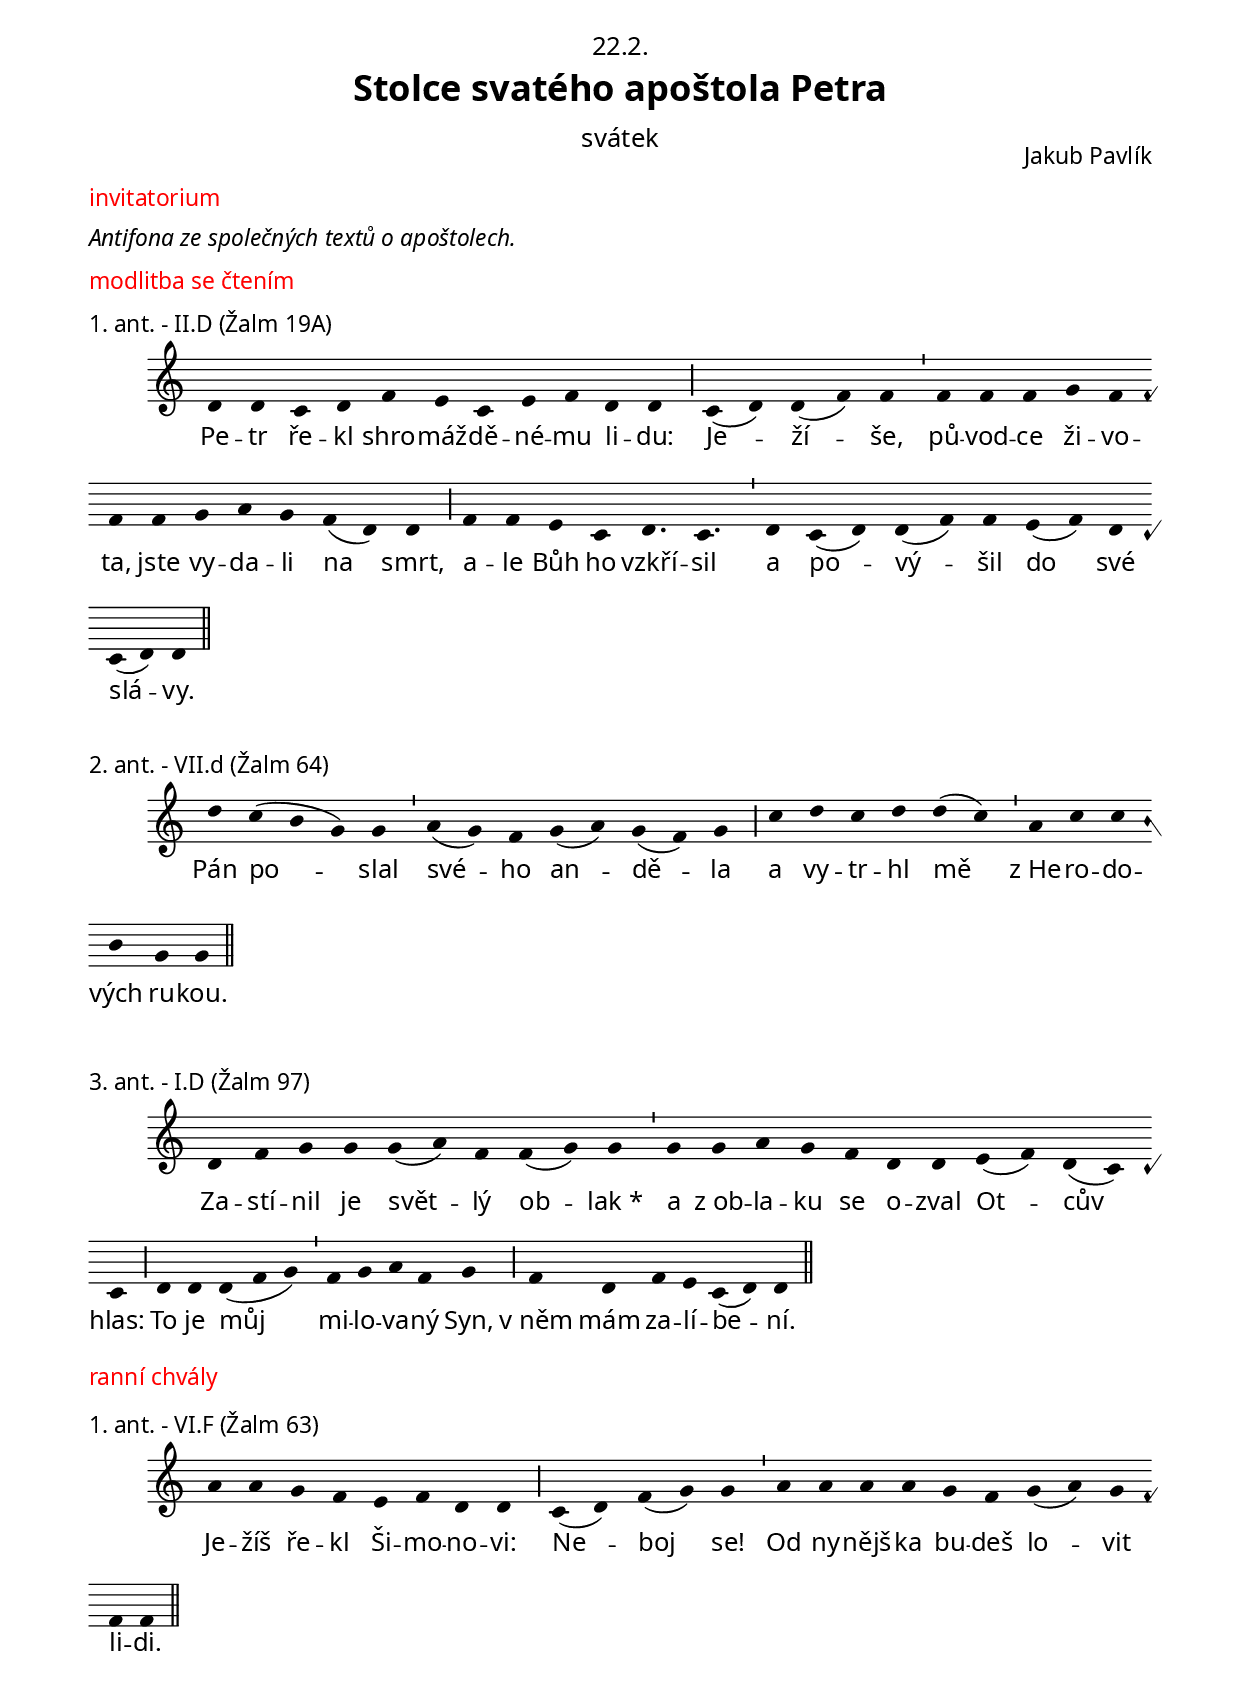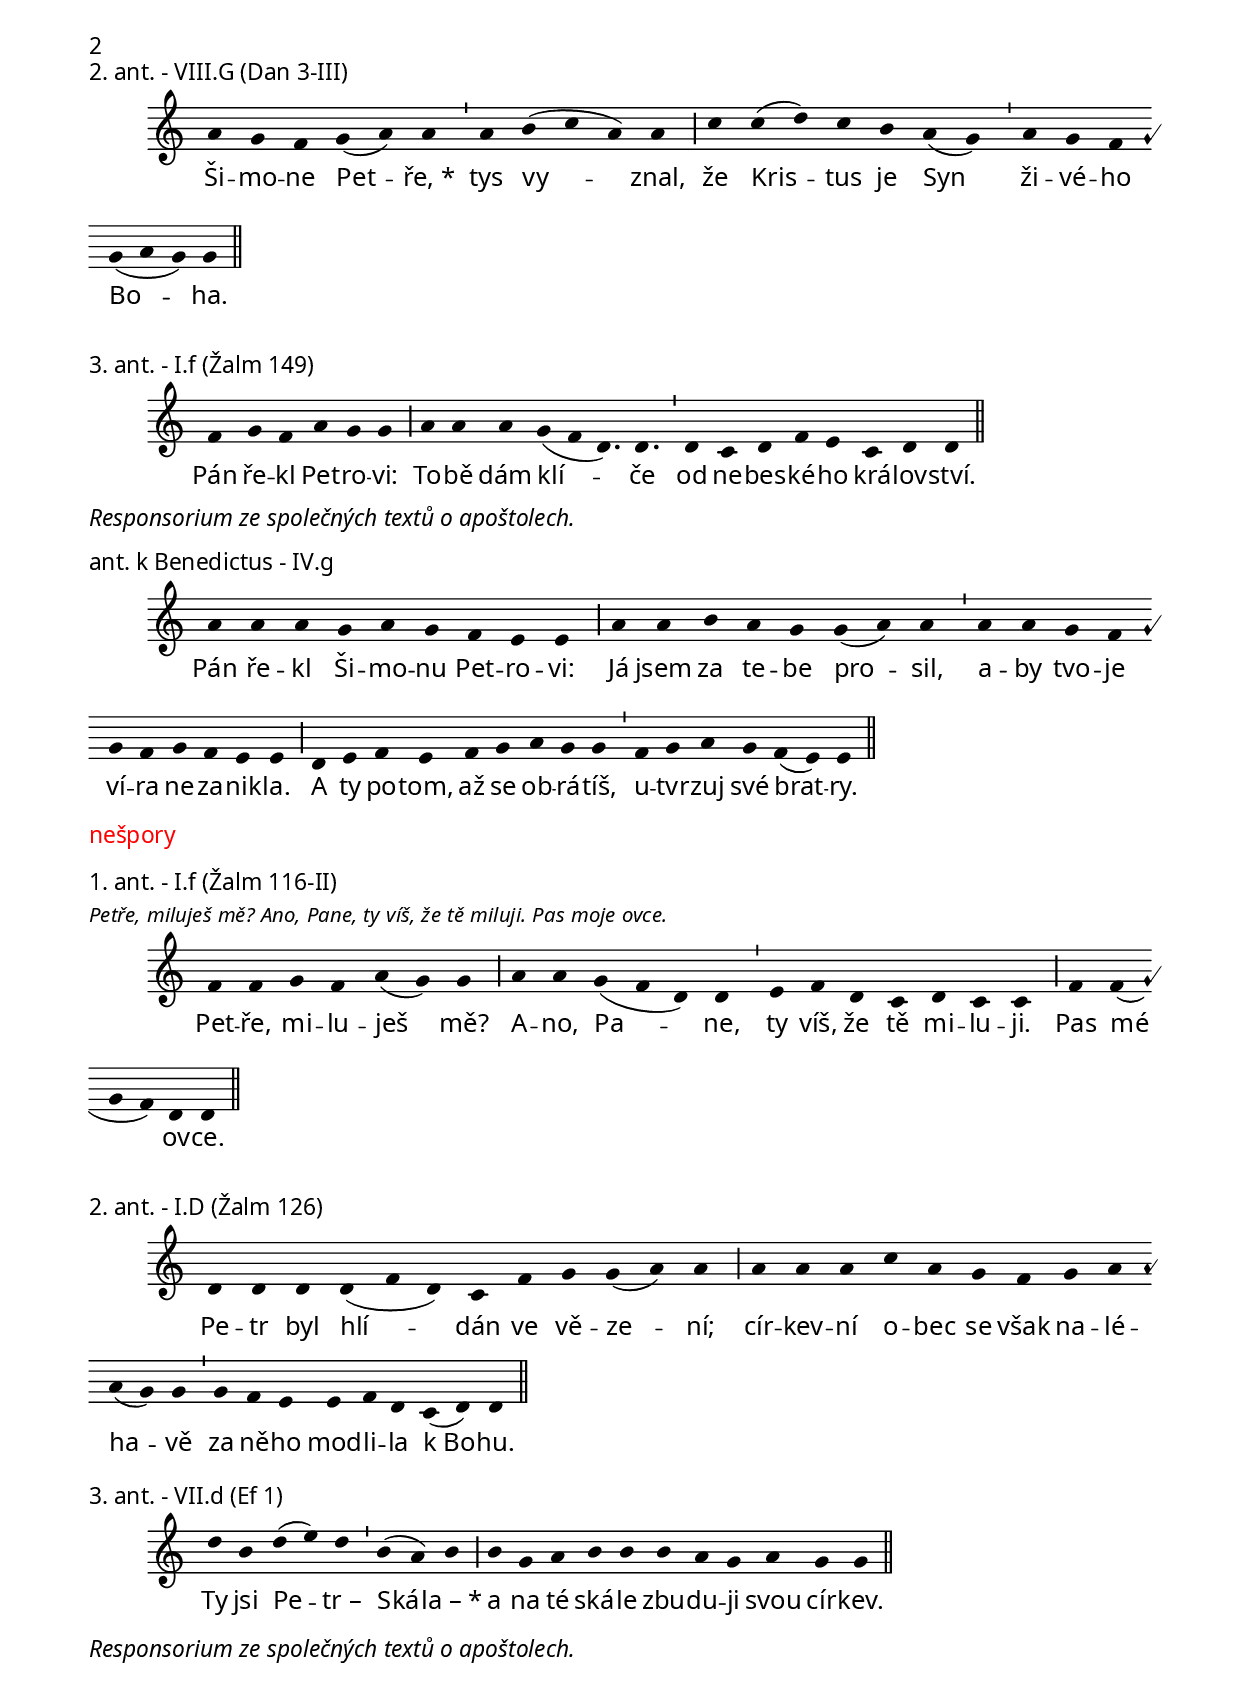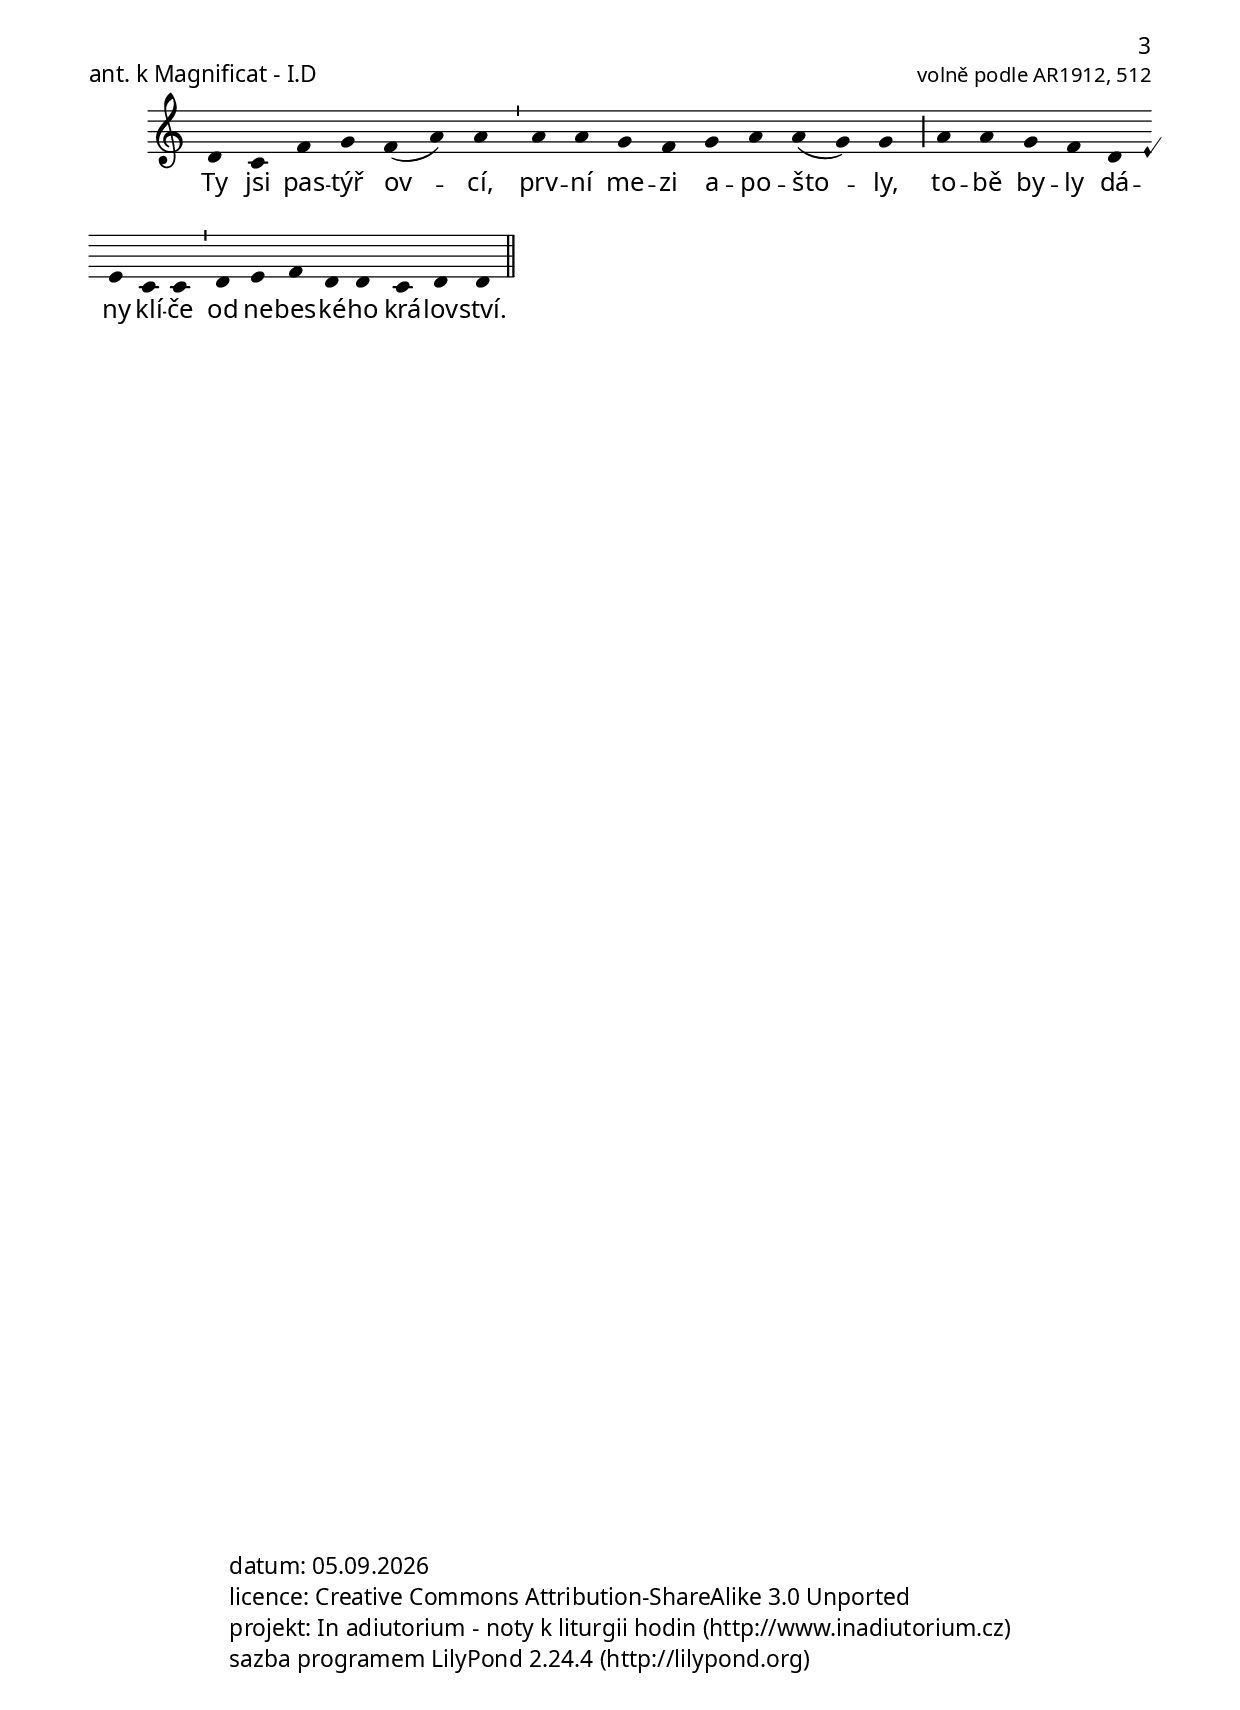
\version "2.16.0"

\include "../spolecne.ly"
\include "../dilyresponsorii.ly"

\header {
  title = \markup\titleSvatek
            "Stolce svatého apoštola Petra"
            svátek
            22.2.
  composer = "Jakub Pavlík"
}

\markup {\nadpisHodinka {"invitatorium"}}

\markup\italic\chant-ref "invit" "commune/commune_apostol.ly#invit" {
  Antifona ze společných textů o apoštolech.
}

\markup {\nadpisHodinka {"modlitba se čtením"}}

\score {
  \relative c' {
    \choralniRezim
    d4 d c d f e c e f d d \barMaior
    c( d) d( f) f \barMin
    f f f g f f
    f g a g f( d) d \barMaior
    f f e c d4. c \barMin
    d4 c( d) d( f) f e( f) d c( d) d \barFinalis
  }
  \addlyrics {
    Pe -- tr ře -- kl shro -- máž -- dě -- né -- mu li -- du:
    Je -- ží -- še,
    pů -- vod -- ce ži -- vo -- ta,
    jste vy -- da -- li na smrt,
    a -- le Bůh ho vzkří -- sil
    a po -- vý -- šil do své slá -- vy.
  }
  \header {
    quid = "1. ant."
    modus = "II"
    differentia = "D"
    psalmus = "Žalm 19A"
    id = "mc-a1"
    piece = \markup {\sestavTitulek}
  }
}

\score {
  \relative c'' {
    \choralniRezim
    d4 c( b g) g \barMin
    a( g) f g( a) g( f) g \barMaior
    c d c d d( c) \barMin
    a c c b g g \barFinalis
  }
  \addlyrics {
    Pán po -- slal
    své -- ho an -- dě -- la
    a vy -- tr -- hl mě
    z_He -- ro -- do -- vých ru -- kou.
  }
  \header {
    quid = "2. ant."
    modus = "VII"
    differentia = "d"
    psalmus = "Žalm 64"
    id = "mc-a2"
    piece = \markup {\sestavTitulek}
  }
}

\score {
  \relative c' {
    \choralniRezim
    d4 f g g g( a) f f( g) g \barMin
    g g a g f d d e( f) d( c) c \barMaior
    d d d( f g) \barMin f g a f g \barMaior
    f d f e c( d) d \barFinalis
  }
  \addlyrics {
    Za -- stí -- nil je svět -- lý ob -- lak_*
    a z_ob -- la -- ku se o -- zval Ot -- cův hlas:
    To je můj mi -- lo -- va -- ný Syn,
    v_něm mám za -- lí -- be -- ní.
  }
  \header {
    quid = "3. ant."
    modus = "I"
    differentia = "D"
    psalmus = "Žalm 97"
    id = "mc-a3"
    fial = "sanktoral/0806promenenipane.ly#2ne-a2"
    piece = \markup {\sestavTitulek}
  }
}

\markup {\nadpisHodinka {"ranní chvály"}}

\score {
  \relative c'' {
    \choralniRezim
    a4 a g f e f d d \barMaior
    c( d) f( g) g \barMin
    a a a a g f g( a) g f f \barFinalis
  }
  \addlyrics {
    Je -- žíš ře -- kl Ši -- mo -- no -- vi:
    Ne -- boj se!
    Od ny -- nějš -- ka bu -- deš lo -- vit li -- di.
  }
  \header {
    quid = "1. ant."
    modus = "VI"
    differentia = "F"
    psalmus = "Žalm 63"
    fial = "fial://antifony/mezidobi_nedeleC_02_10.ly#ne5c-ne2-mag"
    id = "rch-a1"
    piece = \markup {\sestavTitulek}
  }
}

\score {
  \relative c'' {
    \choralniRezim
    a4 g f g( a) a \barMin
    a b( c a) a \barMaior
    c c( d) c b a( g) \barMin
    a g f g( a g) g \barFinalis
  }
  \addlyrics {
    Ši -- mo -- ne Pet -- ře,_*
    tys vy -- znal,
    že Kris -- tus je Syn
    ži -- vé -- ho Bo -- ha.
  }
  \header {
    quid = "2. ant."
    modus = "VIII"
    differentia = "G"
    psalmus = "Dan 3-III"
    fial = "fial://sanktoral/0629petraapavla.ly#1ne-a1"
    id = "rch-a2"
    piece = \markup {\sestavTitulek}
  }
}

\score {
  \relative c' {
    \choralniRezim
    f4 g f a g g \barMaior
    a a a g( f d4.) d \barMin
    d4 c d f e c d d \barFinalis
  }
  \addlyrics {
    Pán ře -- kl Pet -- ro -- vi:
    To -- bě dám klí -- če
    od ne -- bes -- ké -- ho krá -- lov -- ství.
  }
  \header {
    quid = "3. ant."
    modus = "I"
    differentia = "f"
    psalmus = "Žalm 149"
    id = "rch-a3"
    piece = \markup {\sestavTitulek}
  }
}

\markup\italic\chant-ref "rch-r" "commune/commune_apostol.ly#rch-resp" {
  Responsorium ze společných textů o apoštolech.
}

\score {
  \relative c'' {
    \choralniRezim
    a4 a a g a g f e e \barMaior
    a a b a g g( a) a \barMin
    a a g f g f g f e e \barMaior
    d e f e f g a g g \barMin
    f g a g f( e) e \barFinalis
  }
  \addlyrics {
    Pán ře -- kl Ši -- mo -- nu Pet -- ro -- vi:
    Já jsem za te -- be pro -- sil,
    a -- by tvo -- je ví -- ra ne -- za -- nik -- la.
    A ty po -- tom,  až se ob -- rá -- tíš,
    u -- tvr -- zuj své brat -- ry.
  }
  \header {
    quid = "ant. k Benedictus"
    modus = "IV"
    differentia = "g"
    psalmus = ""
    id = "rch-aben"
    fons = "kousek z: Petra a Pavla, 2. nesp., 1. a."
    piece = \markup {\sestavTitulekBezZalmu}
  }
}

\markup {\nadpisHodinka {"nešpory"}}

\score {
  \relative c' {
    \choralniRezim
    f4 f g f a( g) g \barMaior
    a a g( f d) d \barMin e f d c d c c \barMaior
    f f( g f) d d \barFinalis
  }
  \addlyrics {
    Pet -- ře, mi -- lu -- ješ mě?
    A -- no, Pa -- ne, ty víš, že tě mi -- lu -- ji.
    Pas mé ov -- ce.
  }
  \header {
    textus_approbatus = "Petře, miluješ mě?
    Ano, Pane, ty víš, že tě miluji.
    Pas moje ovce."
    quid = "1. ant."
    modus = "I"
    differentia = "f"
    psalmus = "Žalm 116-II"
    id = "ne-a1"
    piece = \markup {\sestavTitulek}
  }
}

\score {
  \relative c' {
    \choralniRezim
    d4 d d d( f d) c f g g( a) a \barMaior
    a a a c a g f g a a( g) g \barMin
    g f e e f d c( d) d \barFinalis
  }
  \addlyrics {
    Pe -- tr byl hlí -- dán ve vě -- ze -- ní;
    cír -- kev -- ní o -- bec se však na -- lé -- ha -- vě
    za ně -- ho mod -- li -- la k_Bo -- hu.
  }
  \header {
    quid = "2. ant."
    modus = "I"
    differentia = "D"
    psalmus = "Žalm 126"
    id = "ne-a2"
    piece = \markup {\sestavTitulek}
  }
}

\score {
  \relative c'' {
    \choralniRezim
    d4 b d( e) d \barMin
    b( a) b \barMaior
    b g a b b b a g a g g \barFinalis
  }
  \addlyrics {
    Ty jsi Pe -- tr_–
    Ská -- la_–_*
    a na té ská -- le zbu -- du -- ji svou cír -- kev.
  }
  \header {
    quid = "3. ant."
    modus = "VII"
    differentia = "d"
    psalmus = "Ef 1"
    fial = "fial://sanktoral/0629petraapavla.ly#1ne-a2"
    id = "ne-a3"
    piece = \markup {\sestavTitulek}
  }
}

\markup\italic\chant-ref "ne-r" "commune/commune_apostol.ly#2ne-resp" {
  Responsorium ze společných textů o apoštolech.
}

\score {
  \relative c' {
    \choralniRezim
    d4 c f g f( a) a \barMin
    a a g f g a a( g) g \barMaior
    a a g f d e c c \barMin
    d e f d d c d d \barFinalis
  }
  \addlyrics {
    Ty jsi pas -- týř ov -- cí,
    prv -- ní me -- zi a -- po -- što -- ly,
    to -- bě by -- ly dá -- ny klí -- če
    od ne -- bes -- ké -- ho krá -- lov -- ství.
  }
  \header {
    fons_externus = "volně podle AR1912, 512"
    quid = "ant. k Magnificat"
    modus = "I"
    differentia = "D"
    psalmus = ""
    id = "ne-amag"
    piece = \markup {\sestavTitulekBezZalmu}
  }
}